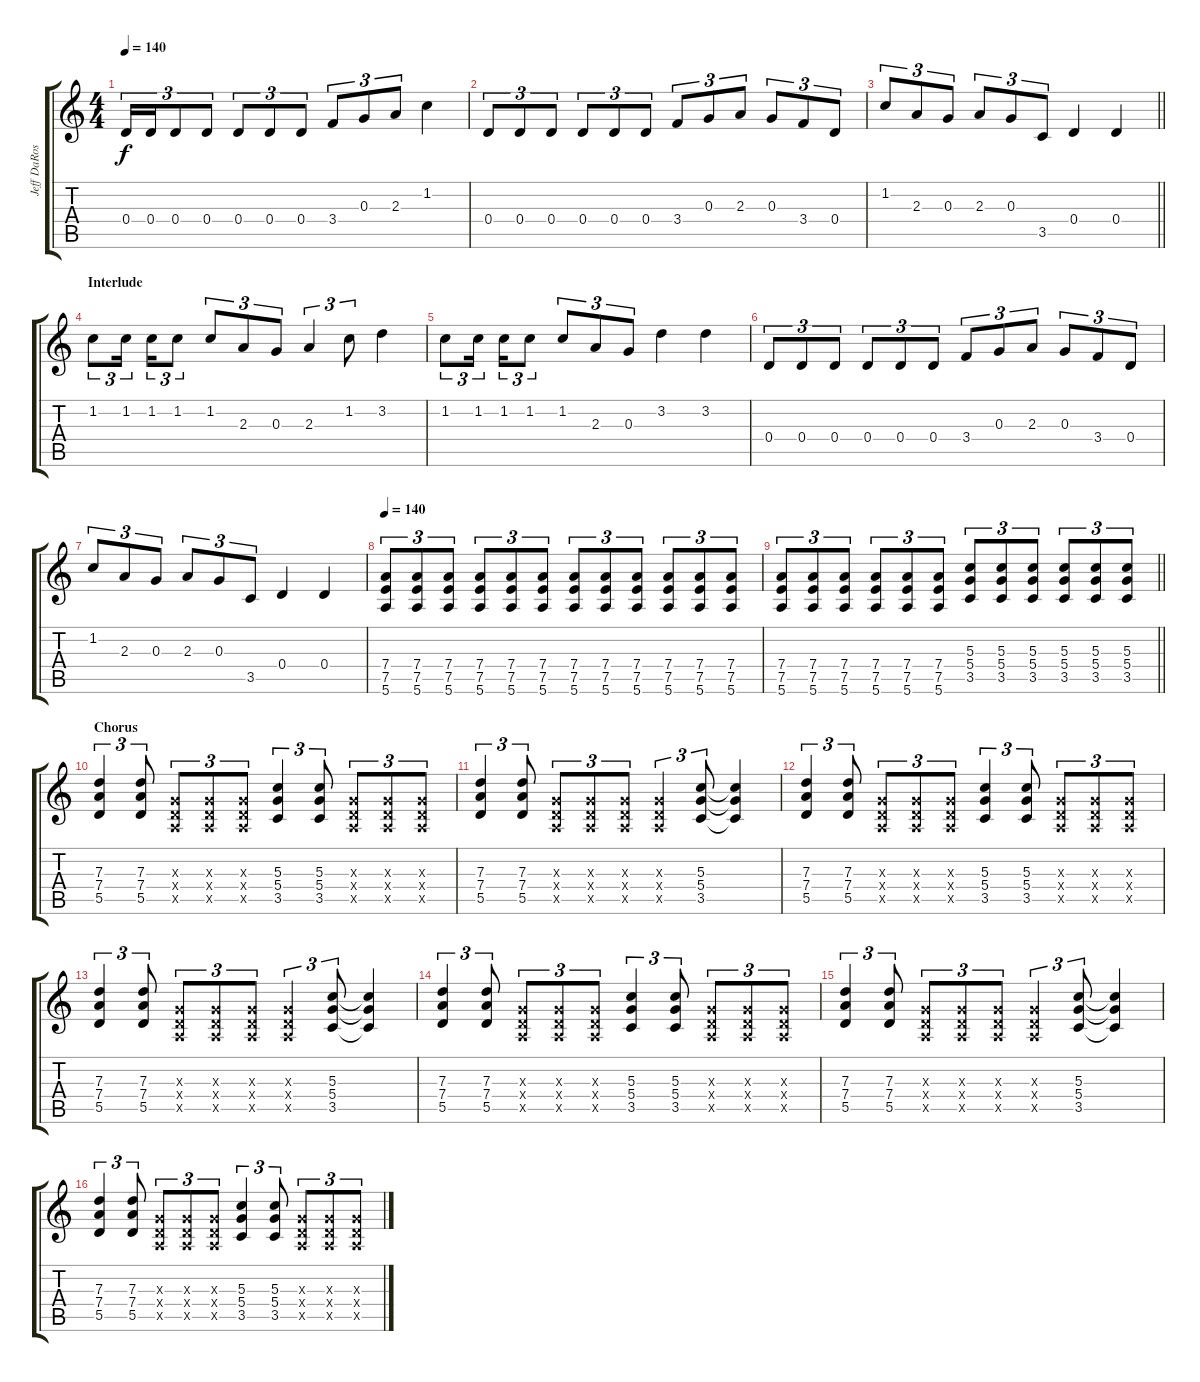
\track ("Jeff DaRosa (Banjo)" "Jeff DaRos") {instrument banjo}
\staff {score tabs}
\tuning (E4 B3 G3 D3 A2 E2) {hide}
\displaytranspose 12
\ts (4 4)
\tempo 140
\clef g2
\ks c
0.4.16{tu (3 2) dy f} 0.4.16{tu (3 2)} 0.4.8{tu (3 2)} 0.4.8{tu (3 2)} 0.4.8{tu (3 2)} 0.4.8{tu (3 2)} 0.4.8{tu (3 2)} 3.4.8{tu (3 2)} 0.3.8{tu (3 2)} 2.3.8{tu (3 2)} 1.2.4 |
0.4.8{tu (3 2)} 0.4.8{tu (3 2)} 0.4.8{tu (3 2)} 0.4.8{tu (3 2)} 0.4.8{tu (3 2)} 0.4.8{tu (3 2)} 3.4.8{tu (3 2)} 0.3.8{tu (3 2)} 2.3.8{tu (3 2)} 0.3.8{tu (3 2)} 3.4.8{tu (3 2)} 0.4.8{tu (3 2)} |
\barLineRight lightlight
1.2.8{tu (3 2)} 2.3.8{tu (3 2)} 0.3.8{tu (3 2)} 2.3.8{tu (3 2)} 0.3.8{tu (3 2)} 3.5.8{tu (3 2)} 0.4.4 0.4.4 |
\section ("" "Interlude")
1.2.8{tu (3 2)} 1.2.16{tu (3 2) beam splitsecondary} 1.2.16{tu (3 2)} 1.2.8{tu (3 2)} 1.2.8{tu (3 2)} 2.3.8{tu (3 2)} 0.3.8{tu (3 2)} 2.3.4{tu (3 2)} 1.2.8{tu (3 2)} 3.2.4 |
1.2.8{tu (3 2)} 1.2.16{tu (3 2) beam splitsecondary} 1.2.16{tu (3 2)} 1.2.8{tu (3 2)} 1.2.8{tu (3 2)} 2.3.8{tu (3 2)} 0.3.8{tu (3 2)} 3.2.4 3.2.4 |
0.4.8{tu (3 2)} 0.4.8{tu (3 2)} 0.4.8{tu (3 2)} 0.4.8{tu (3 2)} 0.4.8{tu (3 2)} 0.4.8{tu (3 2)} 3.4.8{tu (3 2)} 0.3.8{tu (3 2)} 2.3.8{tu (3 2)} 0.3.8{tu (3 2)} 3.4.8{tu (3 2)} 0.4.8{tu (3 2)} |
1.2.8{tu (3 2)} 2.3.8{tu (3 2)} 0.3.8{tu (3 2)} 2.3.8{tu (3 2)} 0.3.8{tu (3 2)} 3.5.8{tu (3 2)} 0.4.4 0.4.4 |
\tempo 140
(7.4 7.5 5.6).8{tu (3 2)} (7.4 7.5 5.6).8{tu (3 2)} (7.4 7.5 5.6).8{tu (3 2)} (7.4 7.5 5.6).8{tu (3 2)} (7.4 7.5 5.6).8{tu (3 2)} (7.4 7.5 5.6).8{tu (3 2)} (7.4 7.5 5.6).8{tu (3 2)} (7.4 7.5 5.6).8{tu (3 2)} (7.4 7.5 5.6).8{tu (3 2)} (7.4 7.5 5.6).8{tu (3 2)} (7.4 7.5 5.6).8{tu (3 2)} (7.4 7.5 5.6).8{tu (3 2)} |
\barLineRight lightlight
(7.4 7.5 5.6).8{tu (3 2)} (7.4 7.5 5.6).8{tu (3 2)} (7.4 7.5 5.6).8{tu (3 2)} (7.4 7.5 5.6).8{tu (3 2)} (7.4 7.5 5.6).8{tu (3 2)} (7.4 7.5 5.6).8{tu (3 2)} (5.3 5.4 3.5).8{tu (3 2)} (5.3 5.4 3.5).8{tu (3 2)} (5.3 5.4 3.5).8{tu (3 2)} (5.3 5.4 3.5).8{tu (3 2)} (5.3 5.4 3.5).8{tu (3 2)} (5.3 5.4 3.5).8{tu (3 2)} |
\section ("" "Chorus")
(7.3 7.4 5.5).4{tu (3 2)} (7.3 7.4 5.5).8{tu (3 2)} (0.3{x} 0.4{x} 0.5{x}).8{tu (3 2)} (0.3{x} 0.4{x} 0.5{x}).8{tu (3 2)} (0.3{x} 0.4{x} 0.5{x}).8{tu (3 2)} (5.3 5.4 3.5).4{tu (3 2)} (5.3 5.4 3.5).8{tu (3 2)} (0.3{x} 0.4{x} 0.5{x}).8{tu (3 2)} (0.3{x} 0.4{x} 0.5{x}).8{tu (3 2)} (0.3{x} 0.4{x} 0.5{x}).8{tu (3 2)} |
(7.3 7.4 5.5).4{tu (3 2)} (7.3 7.4 5.5).8{tu (3 2)} (0.3{x} 0.4{x} 0.5{x}).8{tu (3 2)} (0.3{x} 0.4{x} 0.5{x}).8{tu (3 2)} (0.3{x} 0.4{x} 0.5{x}).8{tu (3 2)} (0.3{x} 0.4{x} 0.5{x}).4{tu (3 2)} (5.3 5.4 3.5).8{tu (3 2)} (5.3{t} 5.4{t} 3.5{t}).4 |
(7.3 7.4 5.5).4{tu (3 2)} (7.3 7.4 5.5).8{tu (3 2)} (0.3{x} 0.4{x} 0.5{x}).8{tu (3 2)} (0.3{x} 0.4{x} 0.5{x}).8{tu (3 2)} (0.3{x} 0.4{x} 0.5{x}).8{tu (3 2)} (5.3 5.4 3.5).4{tu (3 2)} (5.3 5.4 3.5).8{tu (3 2)} (0.3{x} 0.4{x} 0.5{x}).8{tu (3 2)} (0.3{x} 0.4{x} 0.5{x}).8{tu (3 2)} (0.3{x} 0.4{x} 0.5{x}).8{tu (3 2)} |
(7.3 7.4 5.5).4{tu (3 2)} (7.3 7.4 5.5).8{tu (3 2)} (0.3{x} 0.4{x} 0.5{x}).8{tu (3 2)} (0.3{x} 0.4{x} 0.5{x}).8{tu (3 2)} (0.3{x} 0.4{x} 0.5{x}).8{tu (3 2)} (0.3{x} 0.4{x} 0.5{x}).4{tu (3 2)} (5.3 5.4 3.5).8{tu (3 2)} (5.3{t} 5.4{t} 3.5{t}).4 |
(7.3 7.4 5.5).4{tu (3 2)} (7.3 7.4 5.5).8{tu (3 2)} (0.3{x} 0.4{x} 0.5{x}).8{tu (3 2)} (0.3{x} 0.4{x} 0.5{x}).8{tu (3 2)} (0.3{x} 0.4{x} 0.5{x}).8{tu (3 2)} (5.3 5.4 3.5).4{tu (3 2)} (5.3 5.4 3.5).8{tu (3 2)} (0.3{x} 0.4{x} 0.5{x}).8{tu (3 2)} (0.3{x} 0.4{x} 0.5{x}).8{tu (3 2)} (0.3{x} 0.4{x} 0.5{x}).8{tu (3 2)} |
(7.3 7.4 5.5).4{tu (3 2)} (7.3 7.4 5.5).8{tu (3 2)} (0.3{x} 0.4{x} 0.5{x}).8{tu (3 2)} (0.3{x} 0.4{x} 0.5{x}).8{tu (3 2)} (0.3{x} 0.4{x} 0.5{x}).8{tu (3 2)} (0.3{x} 0.4{x} 0.5{x}).4{tu (3 2)} (5.3 5.4 3.5).8{tu (3 2)} (5.3{t} 5.4{t} 3.5{t}).4 |
(7.3 7.4 5.5).4{tu (3 2)} (7.3 7.4 5.5).8{tu (3 2)} (0.3{x} 0.4{x} 0.5{x}).8{tu (3 2)} (0.3{x} 0.4{x} 0.5{x}).8{tu (3 2)} (0.3{x} 0.4{x} 0.5{x}).8{tu (3 2)} (5.3 5.4 3.5).4{tu (3 2)} (5.3 5.4 3.5).8{tu (3 2)} (0.3{x} 0.4{x} 0.5{x}).8{tu (3 2)} (0.3{x} 0.4{x} 0.5{x}).8{tu (3 2)} (0.3{x} 0.4{x} 0.5{x}).8{tu (3 2)}
